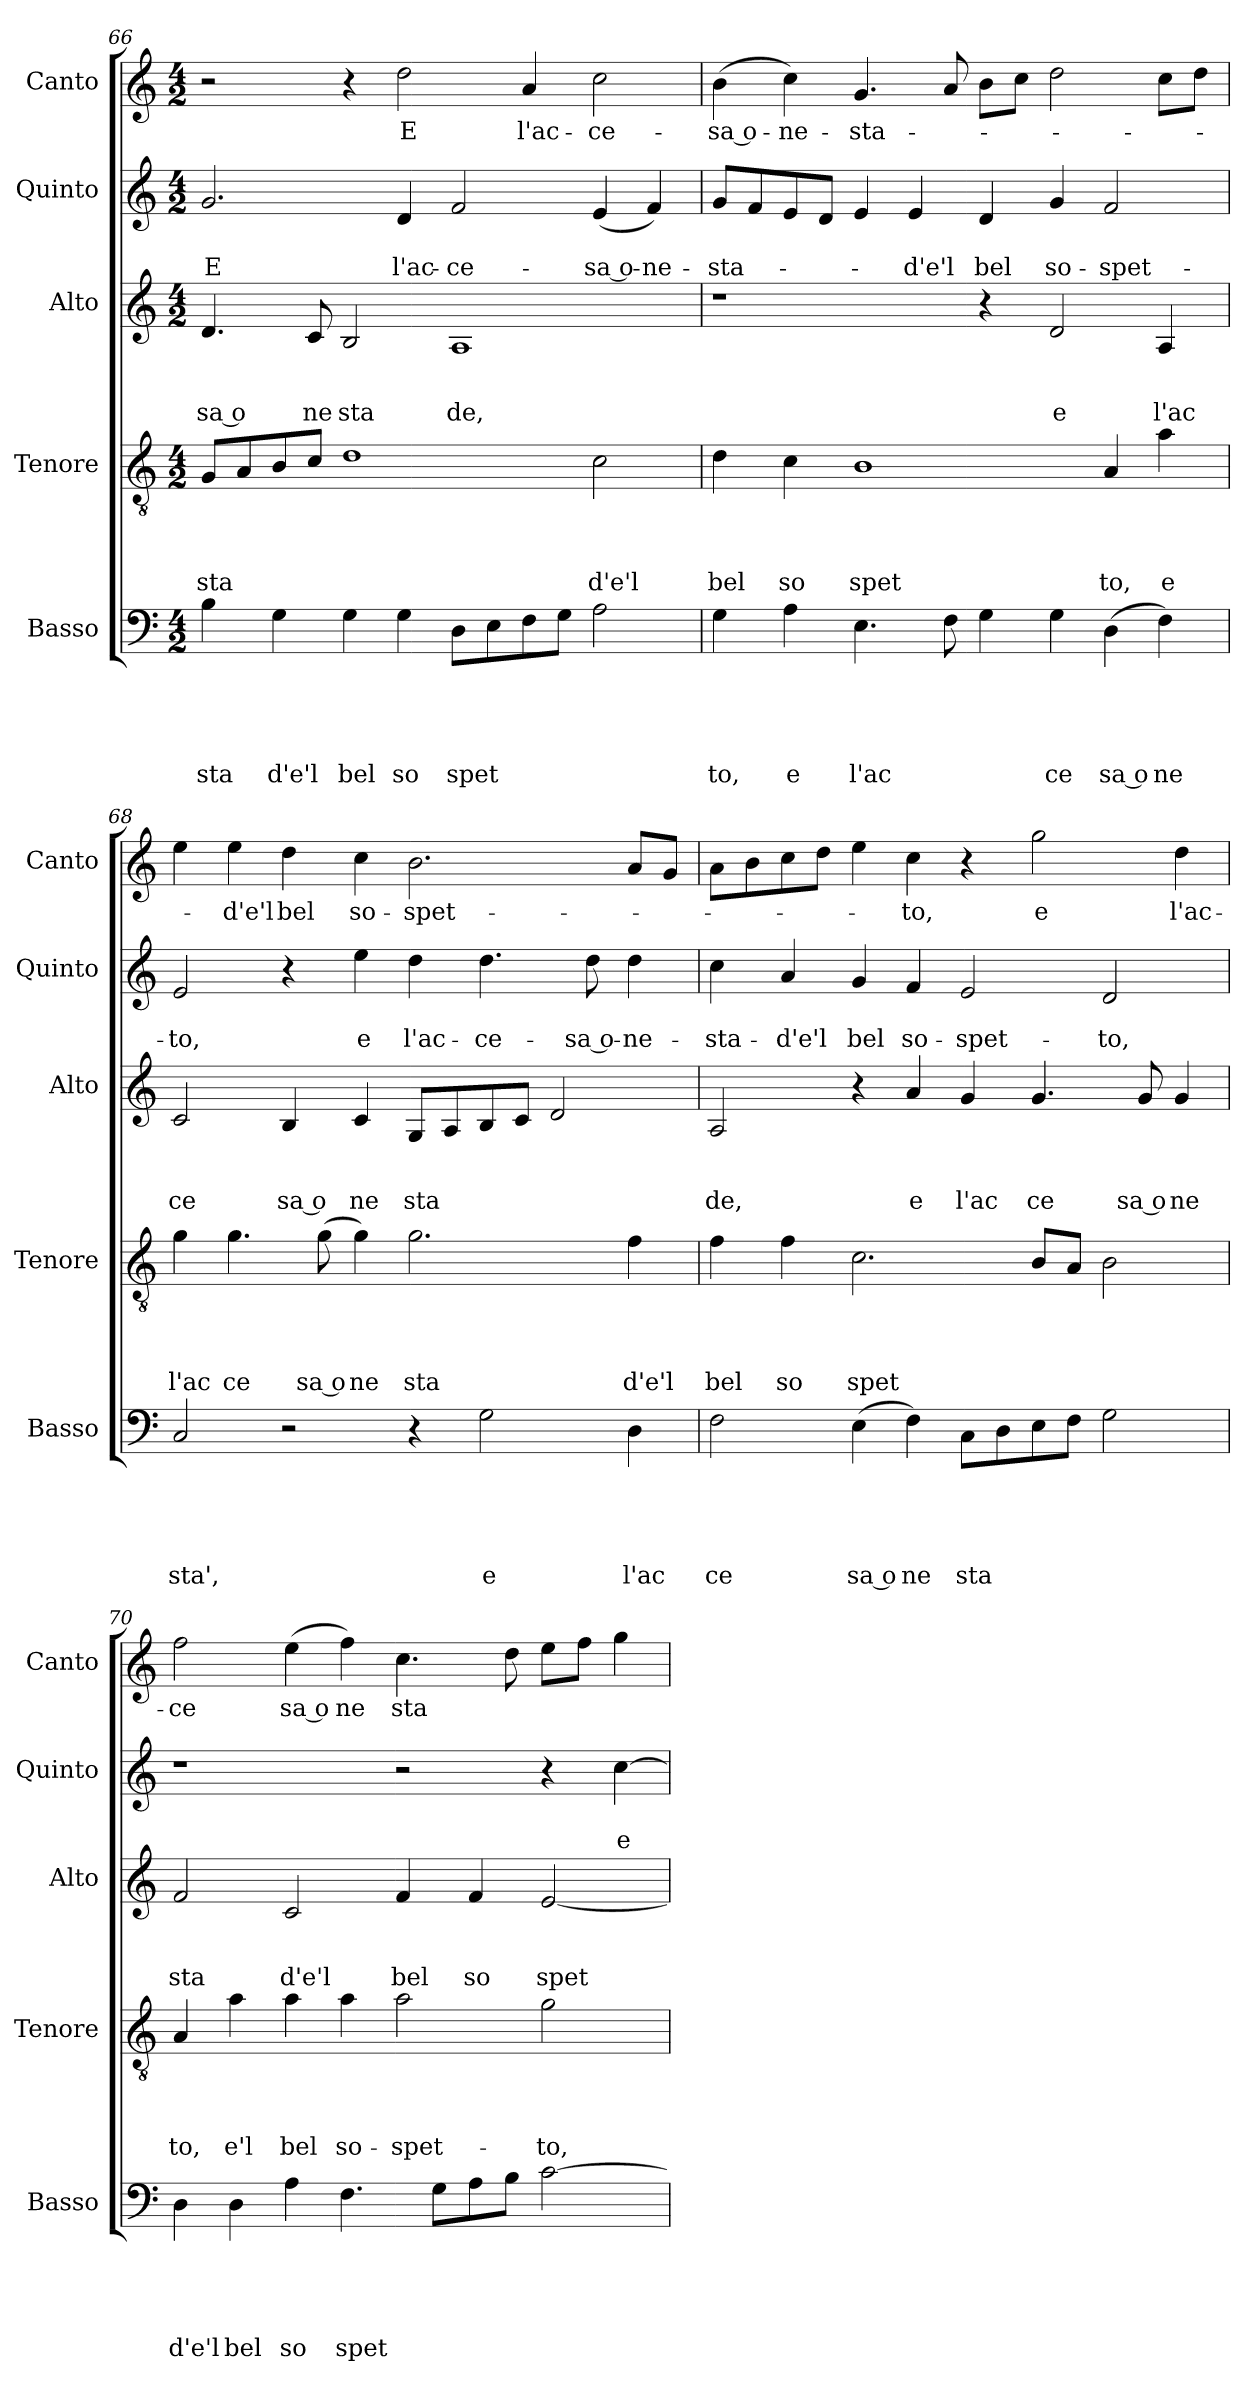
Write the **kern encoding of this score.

**kern	**text	**text	**text	**text	**text	**kern	**text	**text	**text	**text	**kern	**text	**text	**text	**kern	**text	**text	**kern	**text
*part5	*part5	*part5	*part5	*part5	*part5	*part4	*part4	*part4	*part4	*part4	*part3	*part3	*part3	*part3	*part2	*part2	*part2	*part1	*part1
*staff5	*staff5	*staff5	*staff5	*staff5	*staff5	*staff4	*staff4	*staff4	*staff4	*staff4	*staff3	*staff3	*staff3	*staff3	*staff2	*staff2	*staff2	*staff1	*staff1
*I"Basso	*	*	*	*	*	*I"Tenore	*	*	*	*	*I"Alto	*	*	*	*I"Quinto	*	*	*I"Canto	*
*I'Basso	*	*	*	*	*	*I'Tenore	*	*	*	*	*I'Alto	*	*	*	*I'Quinto	*	*	*I'Canto	*
!!LO:PB:g=z
*clefF4	*	*	*	*	*	*clefGv2	*	*	*	*	*clefG2	*	*	*	*clefG2	*	*	*clefG2	*
*k[]	*	*	*	*	*	*k[]	*	*	*	*	*k[]	*	*	*	*k[]	*	*	*k[]	*
*C:	*	*	*	*	*	*C:	*	*	*	*	*C:	*	*	*	*C:	*	*	*C:	*
*M4/2	*	*	*	*	*	*M4/2	*	*	*	*	*M4/2	*	*	*	*M4/2	*	*	*M4/2	*
=66	=66	=66	=66	=66	=66	=66	=66	=66	=66	=66	=66	=66	=66	=66	=66	=66	=66	=66	=66
!	!	!	!	!	!LO:LY:b	!	!	!	!	!LO:LY:b	!	!	!	!LO:LY:b:rj	!	!	!LO:LY:b	!	!
4B\	.	.	.	.	-sta	8G/L	.	.	.	-sta	4.d/	.	.	-sa o	2.g/	.	E	2r	.
.	.	.	.	.	.	8A/	.	.	.	.	.	.	.	.	.	.	.	.	.
!	!	!	!	!	!LO:LY:b	!	!	!	!	!	!	!	!	!	!	!	!	!	!
4G\	.	.	.	.	d'e'l	8B/	.	.	.	.	.	.	.	.	.	.	.	.	.
!	!	!	!	!	!	!	!	!	!	!	!	!	!	!LO:LY:b	!	!	!	!	!
.	.	.	.	.	.	8c/J	.	.	.	.	8c/	.	.	ne	.	.	.	.	.
!	!	!	!	!	!LO:LY:b	!	!	!	!	!	!	!	!	!LO:LY:b	!	!	!	!	!
4G\	.	.	.	.	bel	1d	.	.	.	.	2B/	.	.	sta	.	.	.	4r	.
!	!	!	!	!	!LO:LY:b	!	!	!	!	!	!	!	!	!	!	!	!LO:LY:b	!	!LO:LY:b
4G\	.	.	.	.	so	.	.	.	.	.	.	.	.	.	4d/	.	l'ac-	2dd\	E
!	!	!	!	!	!LO:LY:b	!	!	!	!	!	!	!	!	!LO:LY:b	!	!	!LO:LY:b	!	!
8D\L	.	.	.	.	spet	.	.	.	.	.	1A	.	.	de,	2f/	.	-ce-	.	.
8E\	.	.	.	.	.	.	.	.	.	.	.	.	.	.	.	.	.	.	.
!	!	!	!	!	!	!	!	!	!	!	!	!	!	!	!	!	!	!	!LO:LY:b
8F\	.	.	.	.	.	.	.	.	.	.	.	.	.	.	.	.	.	4a/	l'ac-
8G\J	.	.	.	.	.	.	.	.	.	.	.	.	.	.	.	.	.	.	.
!	!	!	!	!	!	!	!	!	!	!LO:LY:b	!	!	!	!	!	!	!LO:LY:b:rj	!	!LO:LY:b
2A\	.	.	.	.	.	2c\	.	.	.	d'e'l	.	.	.	.	(<4e/	.	-sa o-	2cc\	-ce-
!	!	!	!	!	!	!	!	!	!	!	!	!	!	!	!	!	!LO:LY:b	!	!
.	.	.	.	.	.	.	.	.	.	.	.	.	.	.	4f/)	.	-ne-	.	.
=67	=67	=67	=67	=67	=67	=67	=67	=67	=67	=67	=67	=67	=67	=67	=67	=67	=67	=67	=67
!	!	!	!	!	!LO:LY:b	!	!	!	!	!LO:LY:b	!	!	!	!	!	!	!LO:LY:b	!	!LO:LY:b:rj
4G\	.	.	.	.	to,	4d\	.	.	.	bel	1r	.	.	.	8g/L	.	-sta-	(<4b\	-sa o-
.	.	.	.	.	.	.	.	.	.	.	.	.	.	.	8f/	.	.	.	.
!	!	!	!	!	!LO:LY:b	!	!	!	!	!LO:LY:b	!	!	!	!	!	!	!	!	!LO:LY:b
4A\	.	.	.	.	e	4c\	.	.	.	so	.	.	.	.	8e/	.	.	4cc\)	-ne-
.	.	.	.	.	.	.	.	.	.	.	.	.	.	.	8d/J	.	.	.	.
!	!	!	!	!	!LO:LY:b	!	!	!	!	!LO:LY:b	!	!	!	!	!	!	!	!	!LO:LY:b
4.E\	.	.	.	.	l'ac	1B	.	.	.	spet	.	.	.	.	4e/	.	.	4.g/	-sta-
!	!	!	!	!	!	!	!	!	!	!	!	!	!	!	!	!	!LO:LY:b	!	!
.	.	.	.	.	.	.	.	.	.	.	.	.	.	.	4e/	.	-d'e'l	.	.
8F\	.	.	.	.	.	.	.	.	.	.	.	.	.	.	.	.	.	8a/	.
!	!	!	!	!	!	!	!	!	!	!	!	!	!	!	!	!	!LO:LY:b	!	!
4G\	.	.	.	.	.	.	.	.	.	.	4r	.	.	.	4d/	.	bel	8b\L	.
.	.	.	.	.	.	.	.	.	.	.	.	.	.	.	.	.	.	8cc\J	.
!	!	!	!	!	!LO:LY:b	!	!	!	!	!	!	!	!	!LO:LY:b	!	!	!LO:LY:b	!	!
4G\	.	.	.	.	ce	.	.	.	.	.	2d/	.	.	e	4g/	.	so-	2dd\	.
!	!	!	!	!	!LO:LY:b:rj	!	!	!	!	!LO:LY:b	!	!	!	!	!	!	!LO:LY:b	!	!
(<4D\	.	.	.	.	sa o	4A/	.	.	.	to,	.	.	.	.	2f/	.	-spet-	.	.
!	!	!	!	!	!LO:LY:b	!	!	!	!	!LO:LY:b	!	!	!	!LO:LY:b	!	!	!	!	!
4F\)	.	.	.	.	ne	4a\	.	.	.	e	4A/	.	.	l'ac	.	.	.	8cc\L	.
.	.	.	.	.	.	.	.	.	.	.	.	.	.	.	.	.	.	8dd\J	.
=68	=68	=68	=68	=68	=68	=68	=68	=68	=68	=68	=68	=68	=68	=68	=68	=68	=68	=68	=68
!	!	!	!	!	!LO:LY:b	!	!	!	!	!LO:LY:b	!	!	!	!LO:LY:b	!	!	!LO:LY:b	!	!
2C/	.	.	.	.	sta',	4g\	.	.	.	l'ac	2c/	.	.	ce	2e/	.	-to,	4ee\	.
!	!	!	!	!	!	!	!	!	!	!LO:LY:b	!	!	!	!	!	!	!	!	!LO:LY:b
.	.	.	.	.	.	4.g\	.	.	.	ce	.	.	.	.	.	.	.	4ee\	-d'e'l
!	!	!	!	!	!	!	!	!	!	!	!	!	!	!LO:LY:b:rj	!	!	!	!	!LO:LY:b
2r	.	.	.	.	.	.	.	.	.	.	4B/	.	.	sa o	4r	.	.	4dd\	bel
!	!	!	!	!	!	!	!	!	!	!LO:LY:b:rj	!	!	!	!	!	!	!	!	!
.	.	.	.	.	.	(<8g\	.	.	.	sa o	.	.	.	.	.	.	.	.	.
!	!	!	!	!	!	!	!	!	!	!LO:LY:b	!	!	!	!LO:LY:b	!	!	!LO:LY:b	!	!LO:LY:b
.	.	.	.	.	.	4g\)	.	.	.	ne	4c/	.	.	ne	4ee\	.	e	4cc\	so-
!	!	!	!	!	!	!	!	!	!	!LO:LY:b	!	!	!	!LO:LY:b	!	!	!LO:LY:b	!	!LO:LY:b
4r	.	.	.	.	.	2.g\	.	.	.	sta	8G/L	.	.	sta	4dd\	.	l'ac-	2.b\	-spet-
.	.	.	.	.	.	.	.	.	.	.	8A/	.	.	.	.	.	.	.	.
!	!	!	!	!	!LO:LY:b	!	!	!	!	!	!	!	!	!	!	!	!LO:LY:b	!	!
2G\	.	.	.	.	e	.	.	.	.	.	8B/	.	.	.	4.dd\	.	-ce-	.	.
.	.	.	.	.	.	.	.	.	.	.	8c/J	.	.	.	.	.	.	.	.
.	.	.	.	.	.	.	.	.	.	.	2d/	.	.	.	.	.	.	.	.
!	!	!	!	!	!	!	!	!	!	!	!	!	!	!	!	!	!LO:LY:b:rj	!	!
.	.	.	.	.	.	.	.	.	.	.	.	.	.	.	8dd\	.	-sa o-	.	.
!	!	!	!	!	!LO:LY:b	!	!	!	!	!LO:LY:b	!	!	!	!	!	!	!LO:LY:b	!	!
4D\	.	.	.	.	l'ac	4f\	.	.	.	d'e'l	.	.	.	.	4dd\	.	-ne-	8a/L	.
.	.	.	.	.	.	.	.	.	.	.	.	.	.	.	.	.	.	8g/J	.
=69	=69	=69	=69	=69	=69	=69	=69	=69	=69	=69	=69	=69	=69	=69	=69	=69	=69	=69	=69
!	!	!	!	!	!LO:LY:b	!	!	!	!	!LO:LY:b	!	!	!	!LO:LY:b	!	!	!LO:LY:b	!	!
2F\	.	.	.	.	ce	4f\	.	.	.	bel	2A/	.	.	de,	4cc\	.	-sta-	8a\L	.
.	.	.	.	.	.	.	.	.	.	.	.	.	.	.	.	.	.	8b\	.
!	!	!	!	!	!	!	!	!	!	!LO:LY:b	!	!	!	!	!	!	!LO:LY:b	!	!
.	.	.	.	.	.	4f\	.	.	.	so	.	.	.	.	4a/	.	-d'e'l	8cc\	.
.	.	.	.	.	.	.	.	.	.	.	.	.	.	.	.	.	.	8dd\J	.
!	!	!	!	!	!LO:LY:b:rj	!	!	!	!	!LO:LY:b	!	!	!	!	!	!	!LO:LY:b	!	!
(<4E\	.	.	.	.	sa o	2.c\	.	.	.	spet	4r	.	.	.	4g/	.	bel	4ee\	.
!	!	!	!	!	!LO:LY:b	!	!	!	!	!	!	!	!	!LO:LY:b	!	!	!LO:LY:b	!	!LO:LY:b
4F\)	.	.	.	.	ne	.	.	.	.	.	4a/	.	.	e	4f/	.	so-	4cc\	-to,
!	!	!	!	!	!LO:LY:b	!	!	!	!	!	!	!	!	!LO:LY:b	!	!	!LO:LY:b	!	!
8C\L	.	.	.	.	sta	.	.	.	.	.	4g/	.	.	l'ac	2e/	.	-spet-	4r	.
8D\	.	.	.	.	.	.	.	.	.	.	.	.	.	.	.	.	.	.	.
!	!	!	!	!	!	!	!	!	!	!	!	!	!	!LO:LY:b	!	!	!	!	!LO:LY:b
8E\	.	.	.	.	.	8B/L	.	.	.	.	4.g/	.	.	ce	.	.	.	2gg\	e
8F\J	.	.	.	.	.	8A/J	.	.	.	.	.	.	.	.	.	.	.	.	.
!	!	!	!	!	!	!	!	!	!	!	!	!	!	!	!	!	!LO:LY:b	!	!
2G\	.	.	.	.	.	2B\	.	.	.	.	.	.	.	.	2d/	.	-to,	.	.
!	!	!	!	!	!	!	!	!	!	!	!	!	!	!LO:LY:b:rj	!	!	!	!	!
.	.	.	.	.	.	.	.	.	.	.	8g/	.	.	sa o	.	.	.	.	.
!	!	!	!	!	!	!	!	!	!	!	!	!	!	!LO:LY:b	!	!	!	!	!LO:LY:b
.	.	.	.	.	.	.	.	.	.	.	4g/	.	.	ne	.	.	.	4dd\	l'ac-
!!LO:LB:g=z
=70	=70	=70	=70	=70	=70	=70	=70	=70	=70	=70	=70	=70	=70	=70	=70	=70	=70	=70	=70
!	!	!	!	!	!LO:LY:b	!	!	!	!	!LO:LY:b	!	!	!	!LO:LY:b	!	!	!	!	!LO:LY:b
4D\	.	.	.	.	d'e'l	4A/	.	.	.	to,	2f/	.	.	sta	1r	.	.	2ff\	-ce
!	!	!	!	!	!LO:LY:b	!	!	!	!	!LO:LY:b	!	!	!	!	!	!	!	!	!
4D\	.	.	.	.	bel	4a\	.	.	.	e'l	.	.	.	.	.	.	.	.	.
!	!	!	!	!	!LO:LY:b	!	!	!	!	!LO:LY:b	!	!	!	!LO:LY:b	!	!	!	!	!LO:LY:b:rj
4A\	.	.	.	.	so	4a\	.	.	.	bel	2c/	.	.	d'e'l	.	.	.	(<4ee\	sa o
!	!	!	!	!	!LO:LY:b	!	!	!	!	!LO:LY:b	!	!	!	!	!	!	!	!	!LO:LY:b
4.F\	.	.	.	.	spet	4a\	.	.	.	so-	.	.	.	.	.	.	.	4ff\)	ne
!	!	!	!	!	!	!	!	!	!	!LO:LY:b	!	!	!	!LO:LY:b	!	!	!	!	!LO:LY:b
.	.	.	.	.	.	2a\	.	.	.	-spet-	4f/	.	.	bel	2r	.	.	4.cc\	sta
8G\L	.	.	.	.	.	.	.	.	.	.	.	.	.	.	.	.	.	.	.
!	!	!	!	!	!	!	!	!	!	!	!	!	!	!LO:LY:b	!	!	!	!	!
8A\	.	.	.	.	.	.	.	.	.	.	4f/	.	.	so	.	.	.	.	.
8B\J	.	.	.	.	.	.	.	.	.	.	.	.	.	.	.	.	.	8dd\	.
!	!	!	!	!	!	!	!	!	!	!LO:LY:b	!	!	!	!LO:LY:b	!	!	!	!	!
[>2c\	.	.	.	.	.	2g\	.	.	.	-to,	[<2e/	.	.	spet	4r	.	.	8ee\L	.
.	.	.	.	.	.	.	.	.	.	.	.	.	.	.	.	.	.	8ff\J	.
!	!	!	!	!	!	!	!	!	!	!	!	!	!	!	!	!	!LO:LY:b	!	!
.	.	.	.	.	.	.	.	.	.	.	.	.	.	.	[>4cc\	.	e	4gg\	.
=	=	=	=	=	=	=	=	=	=	=	=	=	=	=	=	=	=	=	=
*-	*-	*-	*-	*-	*-	*-	*-	*-	*-	*-	*-	*-	*-	*-	*-	*-	*-	*-	*-
